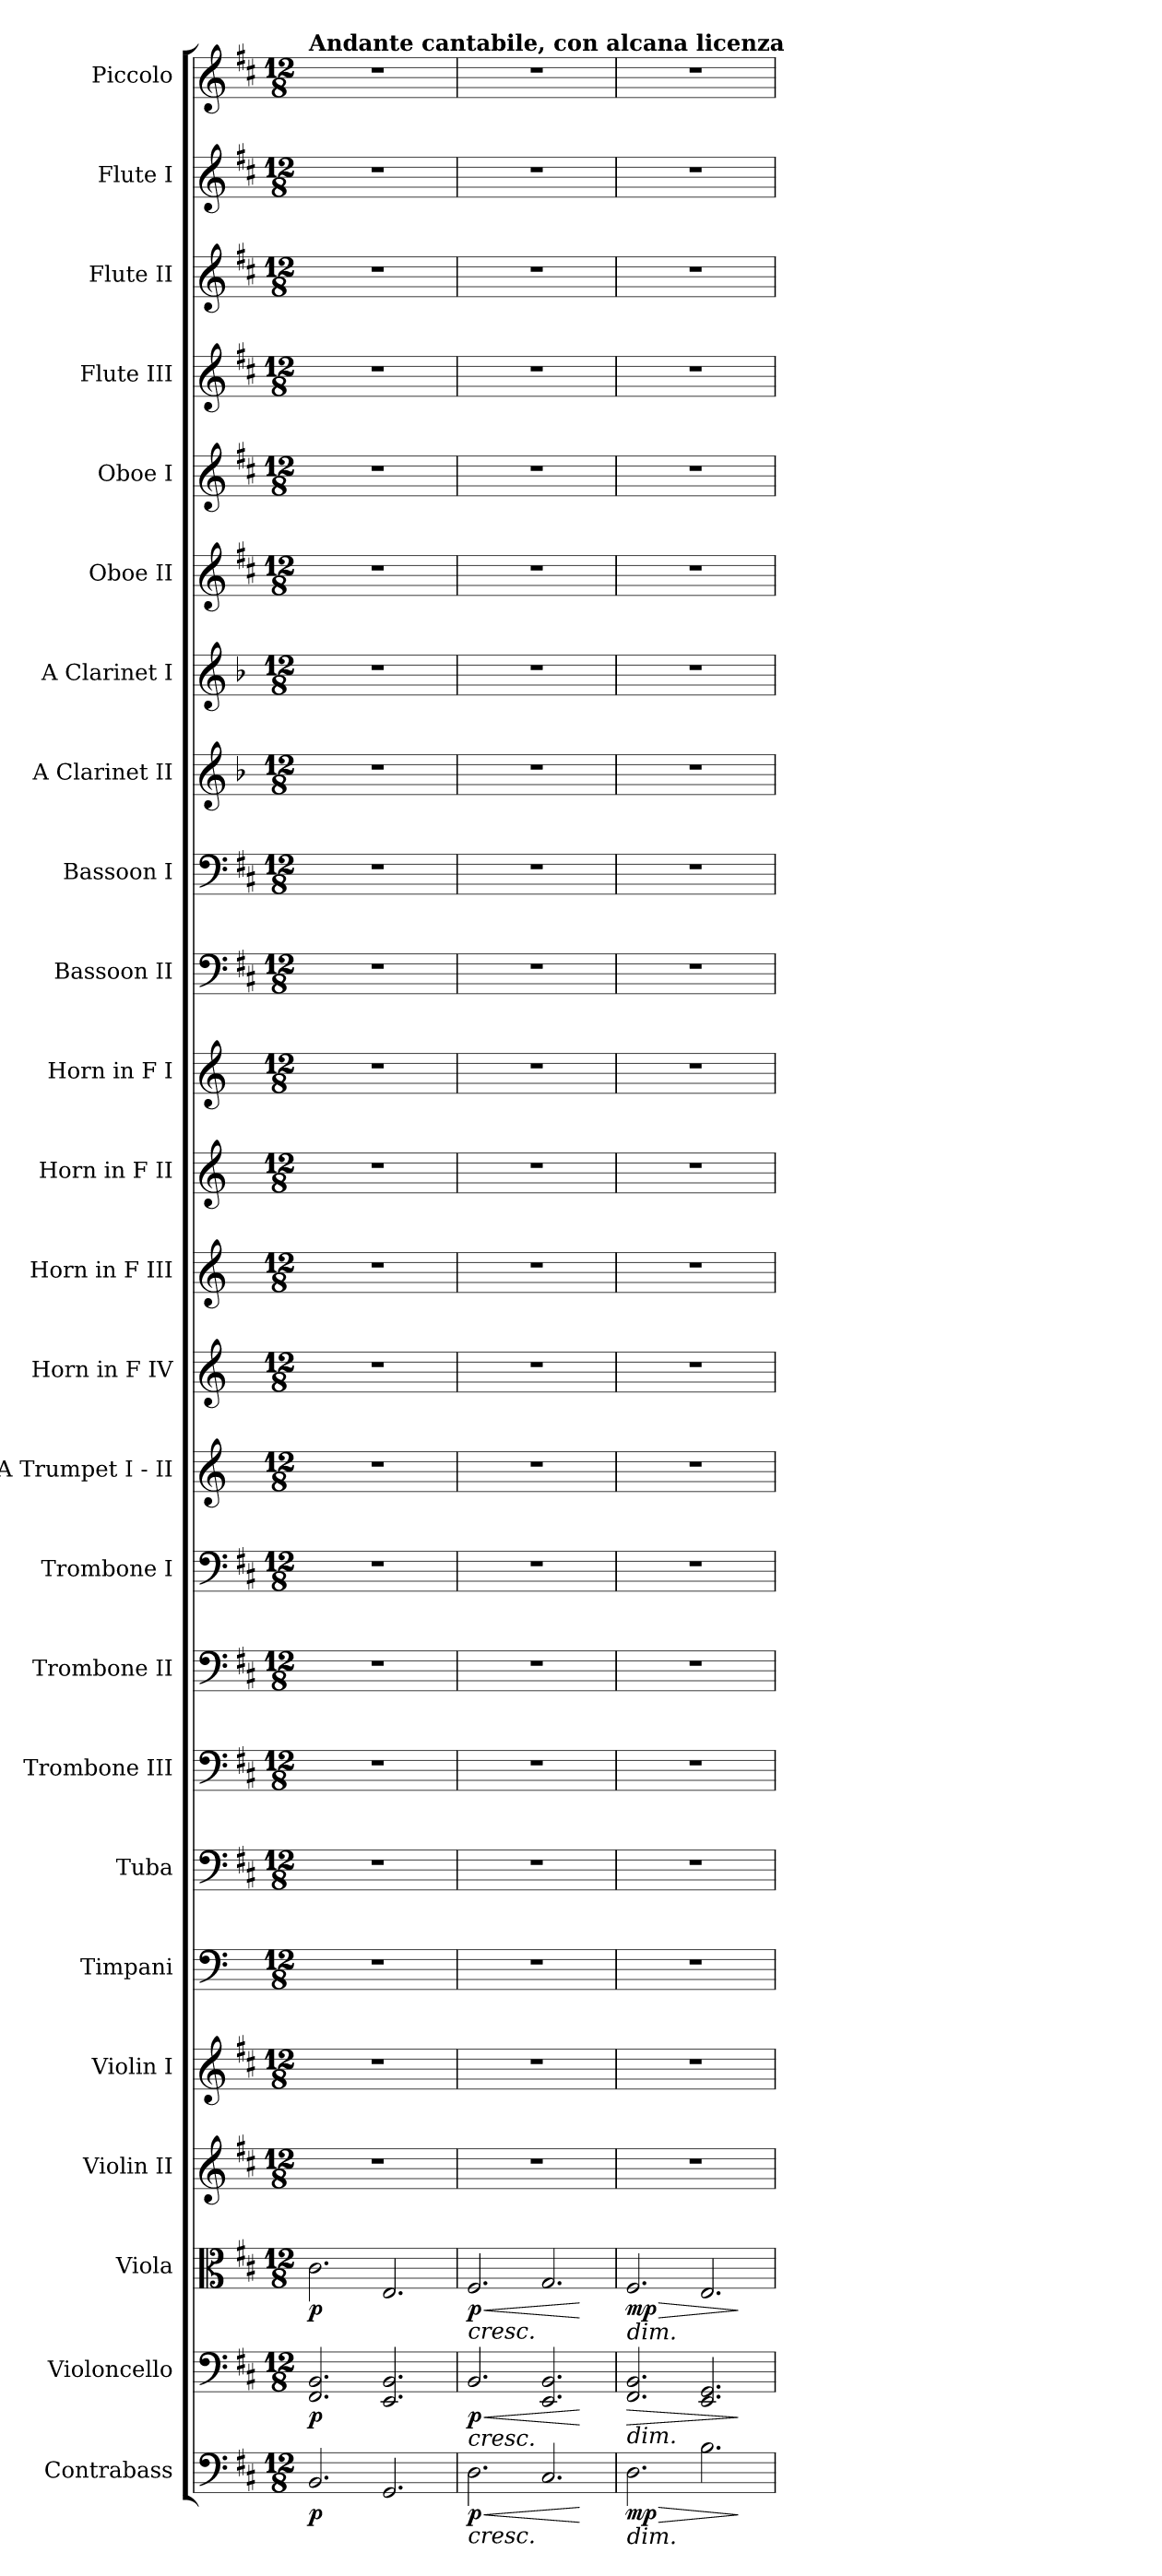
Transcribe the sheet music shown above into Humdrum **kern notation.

**kern	**dynam	**kern	**dynam	**kern	**dynam	**kern	**kern	**kern	**kern	**kern	**kern	**kern	**kern	**kern	**kern	**kern	**kern	**kern	**kern	**kern	**kern	**kern	**kern	**kern	**kern	**kern	**kern
*part25	*part25	*part24	*part24	*part23	*part23	*part22	*part21	*part20	*part19	*part18	*part17	*part16	*part15	*part14	*part13	*part12	*part11	*part10	*part9	*part8	*part7	*part6	*part5	*part4	*part3	*part2	*part1
*staff25	*staff25	*staff24	*staff24	*staff23	*staff23	*staff22	*staff21	*staff20	*staff19	*staff18	*staff17	*staff16	*staff15	*staff14	*staff13	*staff12	*staff11	*staff10	*staff9	*staff8	*staff7	*staff6	*staff5	*staff4	*staff3	*staff2	*staff1
*I"Contrabass	*	*I"Violoncello	*	*I"Viola	*	*I"Violin II	*I"Violin I	*I"Timpani	*I"Tuba	*I"Trombone III	*I"Trombone II	*I"Trombone I	*I"A Trumpet I - II	*I"Horn in F IV	*I"Horn in F III	*I"Horn in F II	*I"Horn in F I	*I"Bassoon II	*I"Bassoon I	*I"A Clarinet II	*I"A Clarinet I	*I"Oboe II	*I"Oboe I	*I"Flute III	*I"Flute II	*I"Flute I	*I"Piccolo
*I'Cb.	*	*I'Vc.	*	*I'Vla.	*	*I'Vln. II	*I'Vln. I	*I'Timp.	*I'Tba.	*I'Tbn. III	*I'Tbn. II	*I'Tbn. I	*I'A Tpt. I - II	*	*	*	*	*I'Bsn. II	*I'Bsn. I	*I'A Cl. II	*I'A Cl. I	*I'Ob. II	*I'Ob. I	*I'Fl. III	*I'Fl. II	*I'Fl. I	*I'Picc.
*clefF4	*	*clefF4	*	*clefC3	*	*clefG2	*clefG2	*clefF4	*clefF4	*clefF4	*clefF4	*clefF4	*clefG2	*clefG2	*clefG2	*clefG2	*clefG2	*clefF4	*clefF4	*clefG2	*clefG2	*clefG2	*clefG2	*clefG2	*clefG2	*clefG2	*clefG2
*ITrd7c12	*	*	*	*	*	*	*	*	*	*	*	*	*ITrd2c3	*ITrd4c7	*ITrd4c7	*ITrd4c7	*ITrd4c7	*	*	*ITrd2c3	*ITrd2c3	*	*	*	*	*	*ITrd-7c-12
*k[f#c#]	*	*k[f#c#]	*	*k[f#c#]	*	*k[f#c#]	*k[f#c#]	*k[]	*k[f#c#]	*k[f#c#]	*k[f#c#]	*k[f#c#]	*k[f#c#g#]	*k[b-]	*k[b-]	*k[b-]	*k[b-]	*k[f#c#]	*k[f#c#]	*k[f#c#]	*k[f#c#]	*k[f#c#]	*k[f#c#]	*k[f#c#]	*k[f#c#]	*k[f#c#]	*k[f#c#]
*M12/8	*	*M12/8	*	*M12/8	*	*M12/8	*M12/8	*M12/8	*M12/8	*M12/8	*M12/8	*M12/8	*M12/8	*M12/8	*M12/8	*M12/8	*M12/8	*M12/8	*M12/8	*M12/8	*M12/8	*M12/8	*M12/8	*M12/8	*M12/8	*M12/8	*M12/8
*MM54	*	*MM54	*	*MM54	*	*MM54	*MM54	*MM54	*MM54	*MM54	*MM54	*MM54	*MM54	*MM54	*MM54	*MM54	*MM54	*MM54	*MM54	*MM54	*MM54	*MM54	*MM54	*MM54	*MM54	*MM54	*MM54
=1	=1	=1	=1	=1	=1	=1	=1	=1	=1	=1	=1	=1	=1	=1	=1	=1	=1	=1	=1	=1	=1	=1	=1	=1	=1	=1	=1
!	!	!	!	!	!	!	!	!	!	!	!	!	!	!	!	!	!	!	!	!	!	!	!	!	!	!	!LO:TX:a:B:t=Andante cantabile, con alcana licenza
!	!LO:DY:b	!	!LO:DY:b	!	!LO:DY:b	!	!	!	!	!	!	!	!	!	!	!	!	!	!	!	!	!	!	!	!	!	!
2.BBB/	p	2.FF#/ 2.BB/	p	2.c#\	p	1.r	1.r	1.r	1.r	1.r	1.r	1.r	1.r	1.r	1.r	1.r	1.r	1.r	1.r	1.r	1.r	1.r	1.r	1.r	1.r	1.r	1.r
2.GGG/	.	2.EE/ 2.BB/	.	2.E/	.	.	.	.	.	.	.	.	.	.	.	.	.	.	.	.	.	.	.	.	.	.	.
=2	=2	=2	=2	=2	=2	=2	=2	=2	=2	=2	=2	=2	=2	=2	=2	=2	=2	=2	=2	=2	=2	=2	=2	=2	=2	=2	=2
!	!	!	!	!LO:TX:b:i:t=cresc.	!	!	!	!	!	!	!	!	!	!	!	!	!	!	!	!	!	!	!	!	!	!	!
!	!	!LO:TX:b:i:t=cresc.	!	!	!	!	!	!	!	!	!	!	!	!	!	!	!	!	!	!	!	!	!	!	!	!	!
!LO:TX:b:i:t=cresc.	!	!	!	!	!	!	!	!	!	!	!	!	!	!	!	!	!	!	!	!	!	!	!	!	!	!	!
!	!LO:HP:b	!	!LO:HP:b	!	!LO:HP:b	!	!	!	!	!	!	!	!	!	!	!	!	!	!	!	!	!	!	!	!	!	!
!	!LO:DY:n=1:b	!	!LO:DY:n=1:b	!	!LO:DY:n=1:b	!	!	!	!	!	!	!	!	!	!	!	!	!	!	!	!	!	!	!	!	!	!
2.DD\	< p	2.BB/	< p	2.F#/	< p	1.r	1.r	1.r	1.r	1.r	1.r	1.r	1.r	1.r	1.r	1.r	1.r	1.r	1.r	1.r	1.r	1.r	1.r	1.r	1.r	1.r	1.r
2.CC#/	.	2.EE/ 2.BB/	.	2.G/	.	.	.	.	.	.	.	.	.	.	.	.	.	.	.	.	.	.	.	.	.	.	.
.	[	.	[	.	[	.	.	.	.	.	.	.	.	.	.	.	.	.	.	.	.	.	.	.	.	.	.
=3	=3	=3	=3	=3	=3	=3	=3	=3	=3	=3	=3	=3	=3	=3	=3	=3	=3	=3	=3	=3	=3	=3	=3	=3	=3	=3	=3
!	!	!	!	!LO:TX:b:i:t=dim.	!	!	!	!	!	!	!	!	!	!	!	!	!	!	!	!	!	!	!	!	!	!	!
!	!	!LO:TX:b:i:t=dim.	!	!	!	!	!	!	!	!	!	!	!	!	!	!	!	!	!	!	!	!	!	!	!	!	!
!LO:TX:b:i:t=dim.	!	!	!	!	!	!	!	!	!	!	!	!	!	!	!	!	!	!	!	!	!	!	!	!	!	!	!
!	!LO:HP:b	!	!LO:HP:b	!	!LO:HP:b	!	!	!	!	!	!	!	!	!	!	!	!	!	!	!	!	!	!	!	!	!	!
!	!LO:DY:n=1:b	!	!LO:DY:n=1:b	!	!	!	!	!	!	!	!	!	!	!	!	!	!	!	!	!	!	!	!	!	!	!	!
!	!	!	!LO:DY:n=2:b	!	!LO:DY:n=1:b	!	!	!	!	!	!	!	!	!	!	!	!	!	!	!	!	!	!	!	!	!	!
2.DD\	> mp	2.FF#/ 2.BB/	> mp mp	2.F#/	> mp	1.r	1.r	1.r	1.r	1.r	1.r	1.r	1.r	1.r	1.r	1.r	1.r	1.r	1.r	1.r	1.r	1.r	1.r	1.r	1.r	1.r	1.r
2.BB\	.	2.EE/ 2.GG/	.	2.E/	.	.	.	.	.	.	.	.	.	.	.	.	.	.	.	.	.	.	.	.	.	.	.
.	]	.	]	.	]	.	.	.	.	.	.	.	.	.	.	.	.	.	.	.	.	.	.	.	.	.	.
=	=	=	=	=	=	=	=	=	=	=	=	=	=	=	=	=	=	=	=	=	=	=	=	=	=	=	=
*-	*-	*-	*-	*-	*-	*-	*-	*-	*-	*-	*-	*-	*-	*-	*-	*-	*-	*-	*-	*-	*-	*-	*-	*-	*-	*-	*-
